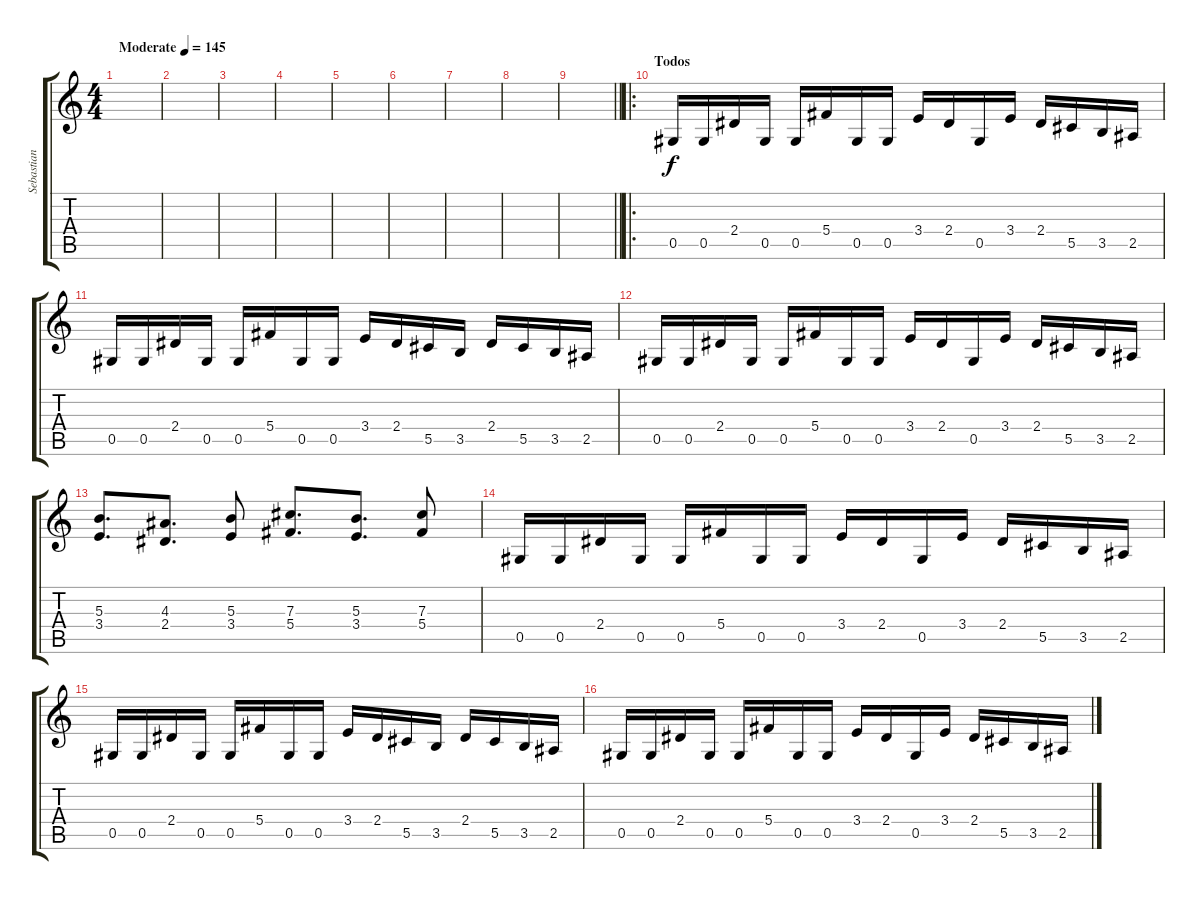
\track ("Sebastian" "Sebastian") {instrument distortionguitar}
\staff {score tabs}
\tuning (Eb4 Bb3 Gb3 Db3 Ab2 Eb2) {hide}
\ts (4 4)
\tempo (145 "Moderate")
\clef g2
\ks c
|
|
|
|
|
|
|
|
\barLineRight lightlight
|
\ro
\section ("" "Todos")
0.5.16 0.5.16 2.4.16 0.5.16 0.5.16 5.4.16 0.5.16 0.5.16 3.4.16 2.4.16 0.5.16 3.4.16 2.4.16 5.5.16 3.5.16 2.5.16 |
0.5.16 0.5.16 2.4.16 0.5.16 0.5.16 5.4.16 0.5.16 0.5.16 3.4.16 2.4.16 5.5.16 3.5.16 2.4.16 5.5.16 3.5.16 2.5.16 |
0.5.16 0.5.16 2.4.16 0.5.16 0.5.16 5.4.16 0.5.16 0.5.16 3.4.16 2.4.16 0.5.16 3.4.16 2.4.16 5.5.16 3.5.16 2.5.16 |
(5.3 3.4).8{d} (4.3 2.4).8{d} (5.3 3.4).8 (7.3 5.4).8{d} (5.3 3.4).8{d} (7.3 5.4).8 |
0.5.16 0.5.16 2.4.16 0.5.16 0.5.16 5.4.16 0.5.16 0.5.16 3.4.16 2.4.16 0.5.16 3.4.16 2.4.16 5.5.16 3.5.16 2.5.16 |
0.5.16 0.5.16 2.4.16 0.5.16 0.5.16 5.4.16 0.5.16 0.5.16 3.4.16 2.4.16 5.5.16 3.5.16 2.4.16 5.5.16 3.5.16 2.5.16 |
0.5.16 0.5.16 2.4.16 0.5.16 0.5.16 5.4.16 0.5.16 0.5.16 3.4.16 2.4.16 0.5.16 3.4.16 2.4.16 5.5.16 3.5.16 2.5.16
